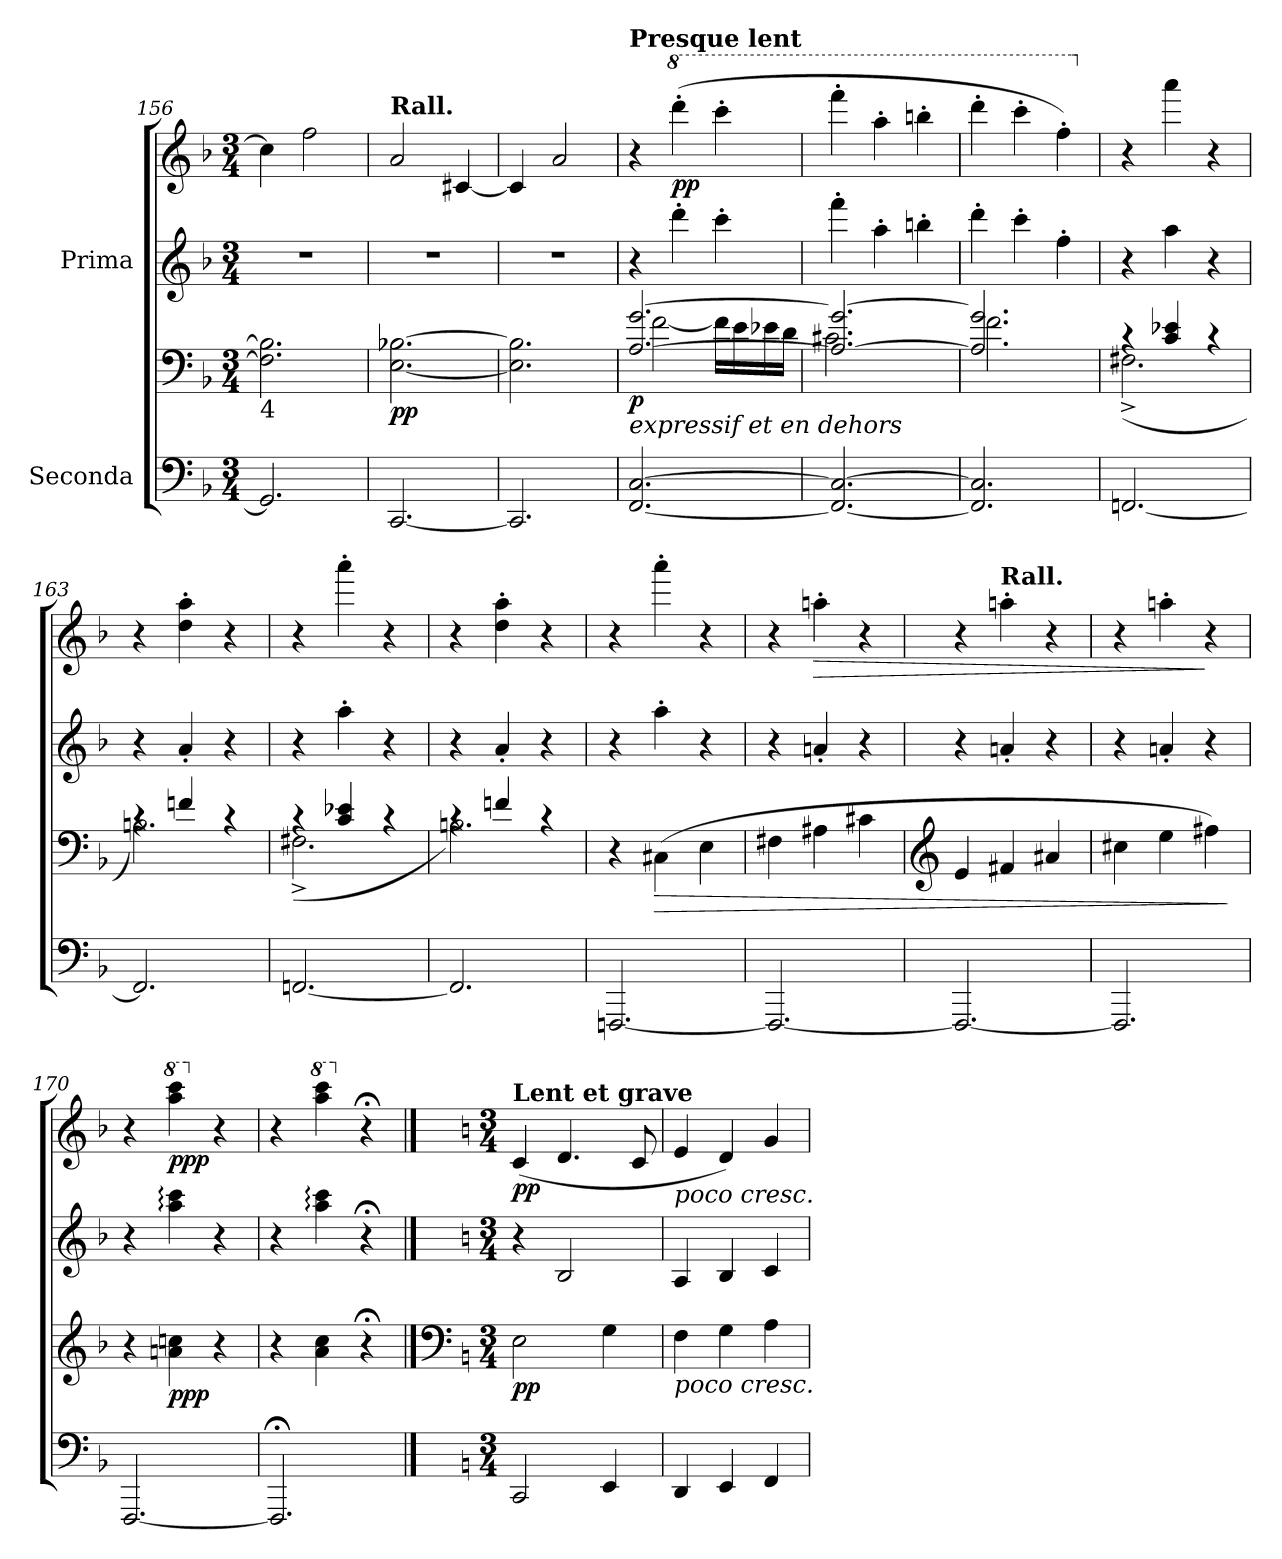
**kern	**kern	**dynam	**kern	**kern	**dynam
*part2	*part2	*part2	*part1	*part1	*part1
*staff4	*staff3	*staff3/4	*staff2	*staff1	*staff1/2
*I"Seconda	*	*	*I"Prima	*	*
*clefF4	*clefF4	*	*clefG2	*clefG2	*
*k[b-]	*k[b-]	*	*k[b-]	*k[b-]	*
*M3/4	*M3/4	*	*M3/4	*M3/4	*
=156	=156	=156	=156	=156	=156
!	!LO:TX:b:t=4	!	!	!	!
2.GG/]	2.F\] 2.B\]	.	2.r	4cc#\]	.
.	.	.	.	2ff\	.
=157	=157	=157	=157	=157	=157
!	!	!	!	!LO:TX:a:B:t=Rall.	!
!	!	!LO:DY:b	!	!	!
[2.CC/	[2.E\ [2.B-X\	pp	2.r	2a/	.
*	*	*	*	*MM70	*
.	.	.	.	[4c#X/	.
=158	=158	=158	=158	=158	=158
2.CC/]	2.E\] 2.B-\]	.	2.r	4c#/]	.
*	*	*	*	*MM50	*
.	.	.	.	2a/	.
!!LO:LB:g=z
=159	=159	=159	=159	=159	=159
*	*^	*	*	*	*
!	!	!	!	!	!LO:TX:a:B:t=Presque lent	!
!	!LO:TX:b:i:t=expressif et en dehors	!	!	!	!	!
!	!	!	!LO:DY:b	!	!	!
[2.FF/ [2.C/	[2.A/ [2.g/	[2f\	p	4r	4r	.
*	*	*	*	*	*8va	*
!	!	!	!	!	!	!LO:DY:b
.	.	.	.	4ddd:'\	(>4dddd'\	pp
.	.	16f\LL]	.	4ccc:'\	4cccc'\	.
.	.	16e\	.	.	.	.
.	.	16e-X\	.	.	.	.
.	.	16d\JJ	.	.	.	.
=160	=160	=160	=160	=160	=160	=160
2.FF/_ 2.C/_	2.A/_ 2.g/_	2.c#X\	.	4fff:'\	4ffff'\	.
.	.	.	.	4aa:'\	4aaa'\	.
.	.	.	.	4bbn:'\	4bbbn'\	.
=161	=161	=161	=161	=161	=161	=161
2.FF/] 2.C/]	2.A/] 2.g/]	2.f\	.	4ddd:'\	4dddd'\	.
.	.	.	.	4ccc:'\	4cccc'\	.
.	.	.	.	4ff:'\	4fff'\)	.
=162	=162	=162	=162	=162	=162	=162
*	*	*	*	*	*X8va	*
*	*	*	*	*	*MM65	*
[2.FFn/	4rc	(<2.F#X^\	.	4r	4r	.
.	4c/ 4e-X/	.	.	4aa:\	4aaa\	.
.	4rc	.	.	4r	4r	.
=163	=163	=163	=163	=163	=163	=163
2.FF/]	4rc	2.Bn\)	.	4r	4r	.
.	4fn/	.	.	4a:'/	4dd\' 4aa\'	.
.	4rc	.	.	4r	4r	.
=164	=164	=164	=164	=164	=164	=164
[2.FFn/	4rc	(<2.F#X^\	.	4r	4r	.
.	4c/ 4e-X/	.	.	4aa:'\	4aaa'\	.
.	4rc	.	.	4r	4r	.
!!LO:LB:g=z
=165	=165	=165	=165	=165	=165	=165
2.FF/]	4rc	2.Bn\)	.	4r	4r	.
.	4fn/	.	.	4a:'/	4dd\' 4aa\'	.
.	4rc	.	.	4r	4r	.
*	*v	*v	*	*	*	*
=166	=166	=166	=166	=166	=166
[2.FFFn/	4r	.	4r	4r	.
!	!	!LO:HP:b	!	!	!
.	(>4C#X\	>	4aa:'\	4aaa'\	.
.	4E\	.	4r	4r	.
=167	=167	=167	=167	=167	=167
2.FFF/_	4F#X\	.	4r	4r	.
*	*	*	*	*MM60	*
!	!	!	!	!	!LO:HP:b
.	4A#X\	.	4ani:'/	4aani'\	>
.	4c#X\	.	4r	4r	.
=168	=168	=168	=168	=168	=168
*	*clefG2	*	*	*	*
2.FFF/_	4e/	.	4r	4r	.
!	!	!	!	!LO:TX:a:B:t=Rall.	!
.	4f#X/	.	4ani:'/	4aani'\	.
.	4a#X/	.	4r	4r	.
=169	=169	=169	=169	=169	=169
2.FFF/]	4cc#X\	.	4r	4r	.
*	*	*	*	*MM50	*
.	4ee\	.	4ani:'/	4aani'\	.
*	*	*	*	*MM40	*
.	4ff#X\)	.	4r	4r	]
.	.	]	.	.	.
=170	=170	=170	=170	=170	=170
[2.FFF/	4r	.	4r	4r	.
*	*	*	*	*8va	*
*	*	*	*	*MM45	*
!	!	!LO:DY:b	!	!	!LO:DY:b
.	4an\ 4ccn\	ppp	4aa\: 4ccc\:	4aaa\ 4cccc\	ppp
*	*	*	*	*X8va	*
*	*	*	*	*MM40	*
.	4r	.	4r	4r	.
=171	=171	=171	=171	=171	=171
*	*	*	*	*MM35	*
2.FFF;</]	4r	.	4r	4r	.
*	*	*	*	*8va	*
*	*	*	*	*MM30	*
.	4a\ 4cc\	.	4aa\: 4ccc\:	4aaa\ 4cccc\	.
*	*	*	*	*X8va	*
.	4r;<	.	4r;<	4r;<	.
!!LO:PB:g=z
==1	==1	==1	==1	==1	==1
*	*clefF4	*	*	*	*
*k[]	*k[]	*	*k[]	*k[]	*
*M3/4	*M3/4	*	*M3/4	*M3/4	*
*	*	*	*	*MM56	*
!	!	!	!	!LO:TX:a:B:t=Lent et grave	!
!	!	!LO:DY:b	!	!	!LO:DY:b
2CC/	2E\	pp	4r	(>4c/	pp
.	.	.	2B/	4.d/	.
4EE/	4G\	.	.	.	.
.	.	.	.	8c/	.
=2	=2	=2	=2	=2	=2
!	!	!	!	!LO:TX:b:i:t=poco cresc.	!
!	!LO:TX:b:i:t=poco cresc.	!	!	!	!
4DD/	4F\	.	4A/	4e/	.
4EE/	4G\	.	4B/	4d/)	.
4FF/	4A\	.	4c/	4g/	.
=	=	=	=	=	=
*-	*-	*-	*-	*-	*-
